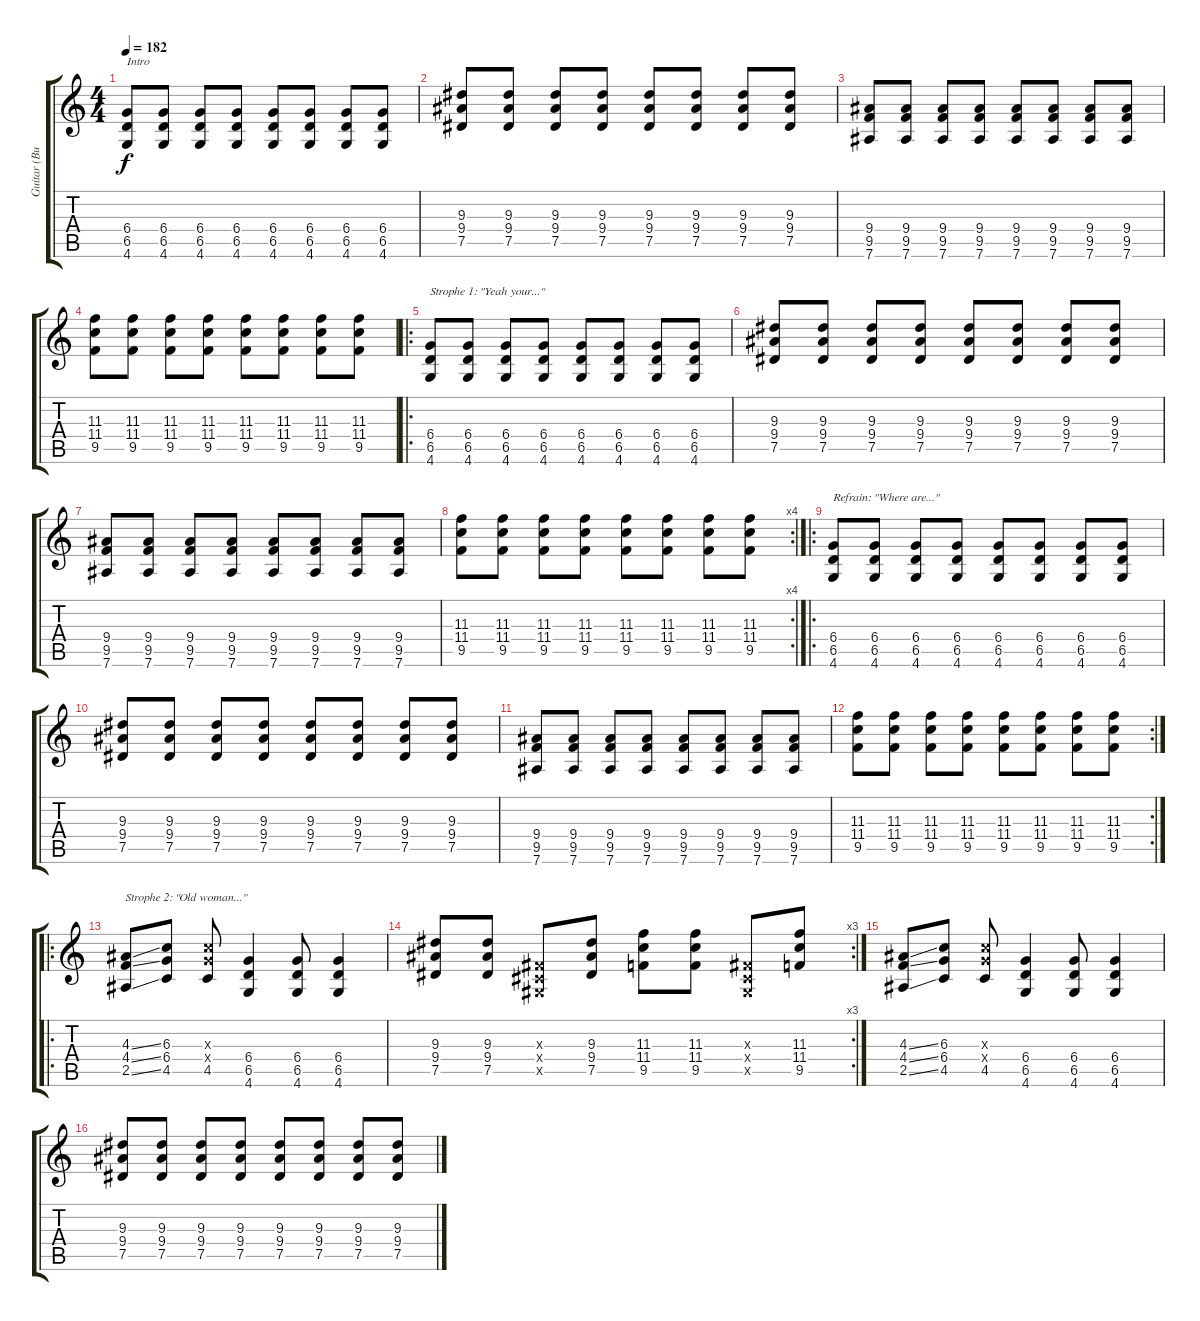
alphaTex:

\track ("Guitar (Bunki)" "Guitar (Bu") {instrument distortionguitar}
\staff {score tabs}
\tuning (Eb4 Bb3 Gb3 Db3 Ab2 Eb2) {hide}
\ts (4 4)
\tempo 182
\clef g2
\ks c
(6.4 6.5 4.6).8{txt "Intro" dy f instrument distortionguitar} (6.4 6.5 4.6).8{instrument electricguitarmuted} (6.4 6.5 4.6).8 (6.4 6.5 4.6).8{instrument distortionguitar} (6.4 6.5 4.6).8{instrument electricguitarmuted} (6.4 6.5 4.6).8 (6.4 6.5 4.6).8{instrument distortionguitar} (6.4 6.5 4.6).8{instrument electricguitarmuted} |
(9.3 9.4 7.5).8{instrument distortionguitar} (9.3 9.4 7.5).8{instrument electricguitarmuted} (9.3 9.4 7.5).8{instrument distortionguitar} (9.3 9.4 7.5).8 (9.3 9.4 7.5).8 (9.3 9.4 7.5).8 (9.3 9.4 7.5).8 (9.3 9.4 7.5).8 |
(9.4 9.5 7.6).8 (9.4 9.5 7.6).8{instrument electricguitarmuted} (9.4 9.5 7.6).8 (9.4 9.5 7.6).8{instrument distortionguitar} (9.4 9.5 7.6).8{instrument electricguitarmuted} (9.4 9.5 7.6).8 (9.4 9.5 7.6).8{instrument distortionguitar} (9.4 9.5 7.6).8{instrument electricguitarmuted} |
(11.3 11.4 9.5).8{instrument distortionguitar} (11.3 11.4 9.5).8 (11.3 11.4 9.5).8 (11.3 11.4 9.5).8 (11.3 11.4 9.5).8 (11.3 11.4 9.5).8 (11.3 11.4 9.5).8 (11.3 11.4 9.5).8 |
\ro
(6.4 6.5 4.6).8{txt "Strophe 1: \"Yeah your...\""} (6.4 6.5 4.6).8{instrument electricguitarmuted} (6.4 6.5 4.6).8 (6.4 6.5 4.6).8{instrument distortionguitar} (6.4 6.5 4.6).8{instrument electricguitarmuted} (6.4 6.5 4.6).8 (6.4 6.5 4.6).8{instrument distortionguitar} (6.4 6.5 4.6).8{instrument electricguitarmuted} |
(9.3 9.4 7.5).8{instrument distortionguitar} (9.3 9.4 7.5).8{instrument electricguitarmuted} (9.3 9.4 7.5).8{instrument distortionguitar} (9.3 9.4 7.5).8 (9.3 9.4 7.5).8 (9.3 9.4 7.5).8 (9.3 9.4 7.5).8 (9.3 9.4 7.5).8 |
(9.4 9.5 7.6).8 (9.4 9.5 7.6).8{instrument electricguitarmuted} (9.4 9.5 7.6).8 (9.4 9.5 7.6).8{instrument distortionguitar} (9.4 9.5 7.6).8{instrument electricguitarmuted} (9.4 9.5 7.6).8 (9.4 9.5 7.6).8{instrument distortionguitar} (9.4 9.5 7.6).8{instrument electricguitarmuted} |
\rc 4
(11.3 11.4 9.5).8{instrument distortionguitar} (11.3 11.4 9.5).8 (11.3 11.4 9.5).8 (11.3 11.4 9.5).8 (11.3 11.4 9.5).8 (11.3 11.4 9.5).8 (11.3 11.4 9.5).8 (11.3 11.4 9.5).8 |
\ro
(6.4 6.5 4.6).8{txt "Refrain: \"Where are...\""} (6.4 6.5 4.6).8 (6.4 6.5 4.6).8 (6.4 6.5 4.6).8 (6.4 6.5 4.6).8 (6.4 6.5 4.6).8 (6.4 6.5 4.6).8 (6.4 6.5 4.6).8 |
(9.3 9.4 7.5).8 (9.3 9.4 7.5).8 (9.3 9.4 7.5).8 (9.3 9.4 7.5).8 (9.3 9.4 7.5).8 (9.3 9.4 7.5).8 (9.3 9.4 7.5).8 (9.3 9.4 7.5).8 |
(9.4 9.5 7.6).8 (9.4 9.5 7.6).8 (9.4 9.5 7.6).8 (9.4 9.5 7.6).8 (9.4 9.5 7.6).8 (9.4 9.5 7.6).8 (9.4 9.5 7.6).8 (9.4 9.5 7.6).8 |
\rc 2
(11.3 11.4 9.5).8 (11.3 11.4 9.5).8 (11.3 11.4 9.5).8 (11.3 11.4 9.5).8 (11.3 11.4 9.5).8 (11.3 11.4 9.5).8 (11.3 11.4 9.5).8 (11.3 11.4 9.5).8 |
\ro
(4.3{ss} 4.4{ss} 2.5{ss}).8{txt "Strophe 2: \"Old woman...\""} (6.3 6.4 4.5).8 (6.3{x} 6.4{x} 4.5).8 (6.4 6.5 4.6).4 (6.4 6.5 4.6).8 (6.4 6.5 4.6).4 |
\rc 3
(9.3 9.4 7.5).8 (9.3 9.4 7.5).8 (0.3{x} 0.4{x} 0.5{x}).8 (9.3 9.4 7.5).8 (11.3 11.4 9.5).8 (11.3 11.4 9.5).8 (0.3{x} 0.4{x} 0.5{x}).8 (11.3 11.4 9.5).8 |
(4.3{ss} 4.4{ss} 2.5{ss}).8 (6.3 6.4 4.5).8 (6.3{x} 6.4{x} 4.5).8 (6.4 6.5 4.6).4 (6.4 6.5 4.6).8 (6.4 6.5 4.6).4 |
(9.3 9.4 7.5).8 (9.3 9.4 7.5).8 (9.3 9.4 7.5).8 (9.3 9.4 7.5).8 (9.3 9.4 7.5).8 (9.3 9.4 7.5).8 (9.3 9.4 7.5).8 (9.3 9.4 7.5).8
